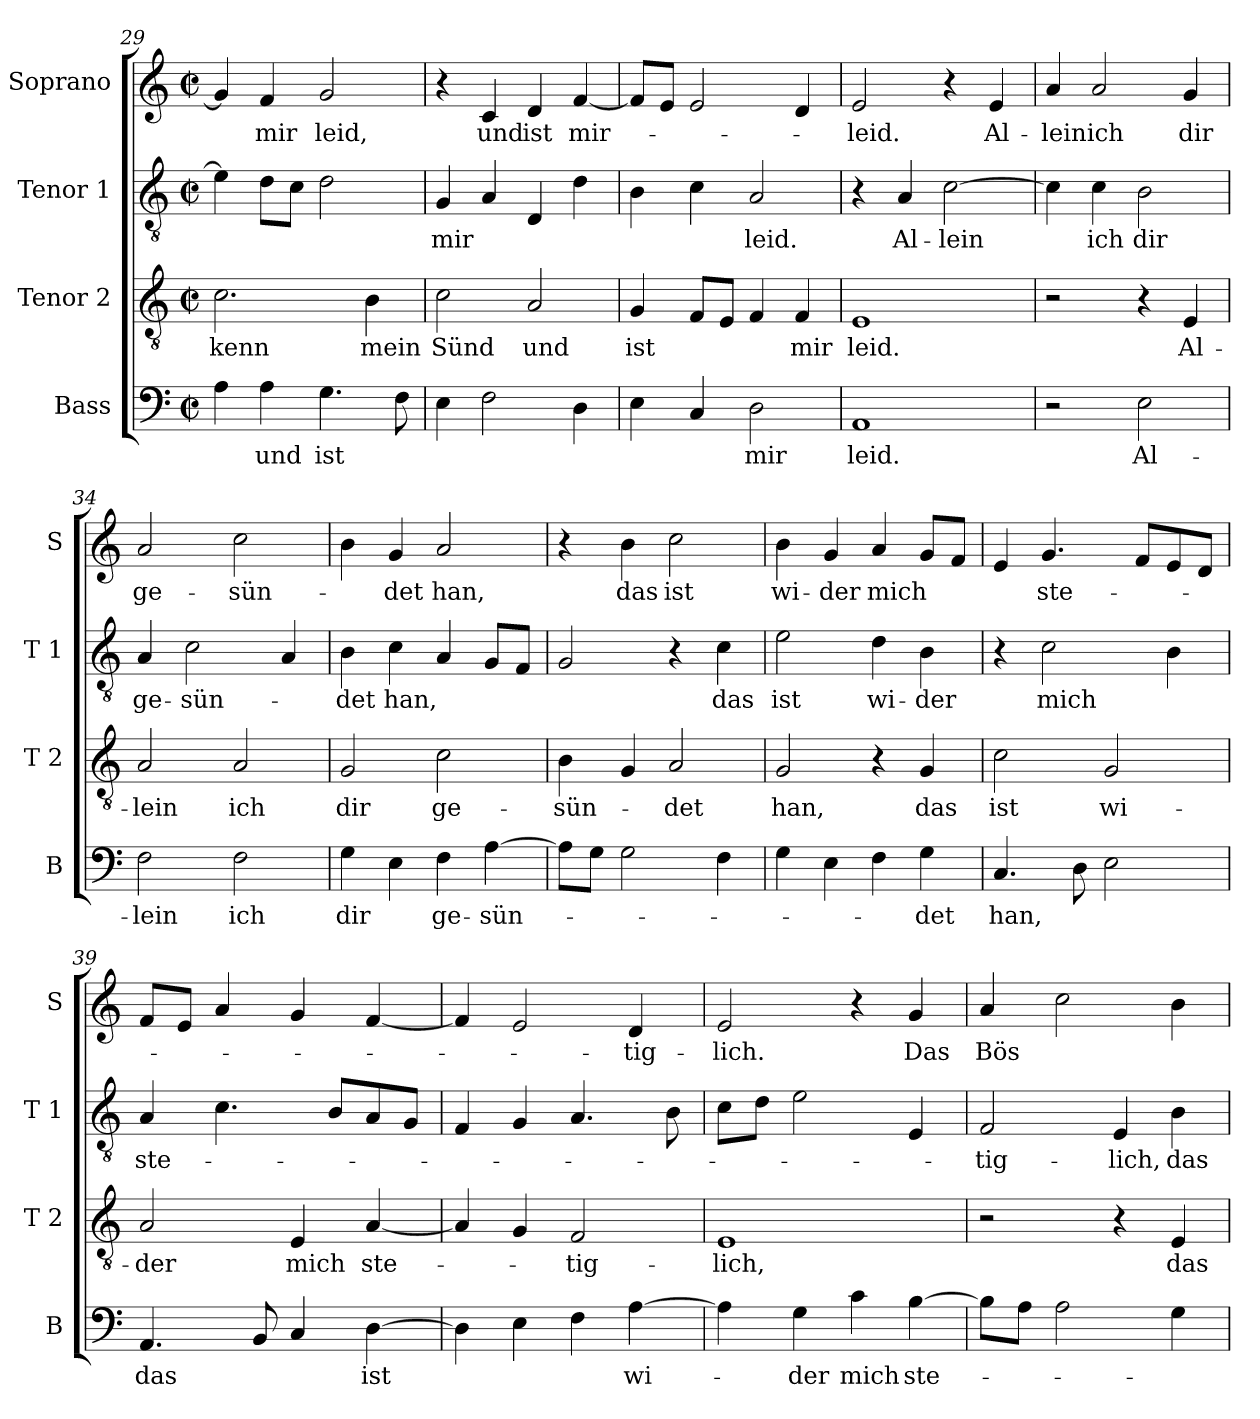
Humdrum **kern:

**kern	**text	**kern	**text	**kern	**text	**kern	**text
*part4	*part4	*part3	*part3	*part2	*part2	*part1	*part1
*staff4	*staff4	*staff3	*staff3	*staff2	*staff2	*staff1	*staff1
*I"Bass	*	*I"Tenor 2	*	*I"Tenor 1	*	*I"Soprano	*
*I'B	*	*I'T 2	*	*I'T 1	*	*I'S	*
*clefF4	*	*clefGv2	*	*clefGv2	*	*clefG2	*
*k[]	*	*k[]	*	*k[]	*	*k[]	*
*C:	*	*C:	*	*C:	*	*C:	*
*M2/2	*	*M2/2	*	*M2/2	*	*M2/2	*
*met(c|)	*	*met(c|)	*	*met(c|)	*	*met(c|)	*
=29	=29	=29	=29	=29	=29	=29	=29
!	!	!	!LO:LY:b	!	!	!	!
4A\	.	2.c\	kenn	4e\]	.	4g/]	.
!	!LO:LY:b	!	!	!	!	!	!LO:LY:b
4A\	und	.	.	8d\L	.	4f/	mir
.	.	.	.	8c\J	.	.	.
!	!LO:LY:b	!	!	!	!	!	!LO:LY:b
4.G\	ist	.	.	2d\	.	2g/	leid,
!	!	!	!LO:LY:b	!	!	!	!
.	.	4B\	mein	.	.	.	.
8F\	.	.	.	.	.	.	.
=30	=30	=30	=30	=30	=30	=30	=30
!	!	!	!LO:LY:b	!	!LO:LY:b	!	!
4E\	.	2c\	Sünd	4G/	mir	4r	.
!	!	!	!	!	!	!	!LO:LY:b
2F\	.	.	.	4A/	.	4c/	und
!	!	!	!LO:LY:b	!	!	!	!LO:LY:b
.	.	2A/	und	4D/	.	4d/	ist
!	!	!	!	!	!	!	!LO:LY:b
4D\	.	.	.	4d\	.	[4f/	mir-
!!LO:LB:g=z
=31	=31	=31	=31	=31	=31	=31	=31
!	!	!	!LO:LY:b	!	!	!	!
4E\	.	4G/	ist	4B\	.	8f/L]	.
.	.	.	.	.	.	8e/J	.
4C/	.	8F/L	.	4c\	.	2e/	.
.	.	8E/J	.	.	.	.	.
!	!LO:LY:b	!	!	!	!LO:LY:b	!	!
2D\	mir	4F/	.	2A/	leid.	.	.
!	!	!	!LO:LY:b	!	!	!	!
.	.	4F/	mir	.	.	4d/	.
=32	=32	=32	=32	=32	=32	=32	=32
!	!LO:LY:b	!	!LO:LY:b	!	!	!	!LO:LY:b
1AA	leid.	1E	leid.	4r	.	2e/	-leid.
!	!	!	!	!	!LO:LY:b	!	!
.	.	.	.	4A/	Al-	.	.
!	!	!	!	!	!LO:LY:b	!	!
.	.	.	.	[2c\	-lein	4r	.
!	!	!	!	!	!	!	!LO:LY:b
.	.	.	.	.	.	4e/	Al-
=33	=33	=33	=33	=33	=33	=33	=33
!	!	!	!	!	!	!	!LO:LY:b
2r	.	2r	.	4c\]	.	4a/	-lein
!	!	!	!	!	!LO:LY:b	!	!LO:LY:b
.	.	.	.	4c\	ich	2a/	ich
!	!LO:LY:b	!	!	!	!LO:LY:b	!	!
2E\	Al-	4r	.	2B\	dir	.	.
!	!	!	!LO:LY:b	!	!	!	!LO:LY:b
.	.	4E/	Al-	.	.	4g/	dir
=34	=34	=34	=34	=34	=34	=34	=34
!	!LO:LY:b	!	!LO:LY:b	!	!LO:LY:b	!	!LO:LY:b
2F\	-lein	2A/	-lein	4A/	ge-	2a/	ge-
!	!	!	!	!	!LO:LY:b	!	!
.	.	.	.	2c\	-sün-	.	.
!	!LO:LY:b	!	!LO:LY:b	!	!	!	!LO:LY:b
2F\	ich	2A/	ich	.	.	2cc\	-sün-
.	.	.	.	4A/	.	.	.
=35	=35	=35	=35	=35	=35	=35	=35
!	!LO:LY:b	!	!LO:LY:b	!	!LO:LY:b	!	!
4G\	dir	2G/	dir	4B\	-det	4b\	.
!	!	!	!	!	!LO:LY:b	!	!LO:LY:b
4E\	.	.	.	4c\	han,	4g/	-det
!	!LO:LY:b	!	!LO:LY:b	!	!	!	!LO:LY:b
4F\	ge-	2c\	ge-	4A/	.	2a/	han,
!	!LO:LY:b	!	!	!	!	!	!
[4A\	-sün-	.	.	8G/L	.	.	.
.	.	.	.	8F/J	.	.	.
=36	=36	=36	=36	=36	=36	=36	=36
!	!	!	!LO:LY:b	!	!	!	!
8A\L]	.	4B\	-sün-	2G/	.	4r	.
8G\J	.	.	.	.	.	.	.
!	!	!	!	!	!	!	!LO:LY:b
2G\	.	4G/	.	.	.	4b\	das
!	!	!	!LO:LY:b	!	!	!	!LO:LY:b
.	.	2A/	-det	4r	.	2cc\	ist
!	!	!	!	!	!LO:LY:b	!	!
4F\	.	.	.	4c\	das	.	.
!!LO:PB:g=z
=37	=37	=37	=37	=37	=37	=37	=37
!	!	!	!LO:LY:b	!	!LO:LY:b	!	!LO:LY:b
4G\	.	2G/	han,	2e\	ist	4b\	wi-
!	!	!	!	!	!	!	!LO:LY:b
4E\	.	.	.	.	.	4g/	-der
!	!	!	!	!	!LO:LY:b	!	!LO:LY:b
4F\	.	4r	.	4d\	wi-	4a/	mich
!	!LO:LY:b	!	!LO:LY:b	!	!LO:LY:b	!	!
4G\	-det	4G/	das	4B\	-der	8g/L	.
.	.	.	.	.	.	8f/J	.
=38	=38	=38	=38	=38	=38	=38	=38
!	!LO:LY:b	!	!LO:LY:b	!	!	!	!
4.C/	han,	2c\	ist	4r	.	4e/	.
!	!	!	!	!	!LO:LY:b	!	!LO:LY:b
.	.	.	.	2c\	mich	4.g/	ste-
8D\	.	.	.	.	.	.	.
!	!	!	!LO:LY:b	!	!	!	!
2E\	.	2G/	wi-	.	.	.	.
.	.	.	.	.	.	8f/L	.
.	.	.	.	4B\	.	8e/	.
.	.	.	.	.	.	8d/J	.
=39	=39	=39	=39	=39	=39	=39	=39
!	!LO:LY:b	!	!LO:LY:b	!	!LO:LY:b	!	!
4.AA/	das	2A/	-der	4A/	ste-	8f/L	.
.	.	.	.	.	.	8e/J	.
.	.	.	.	4.c\	.	4a/	.
8BB/	.	.	.	.	.	.	.
!	!	!	!LO:LY:b	!	!	!	!
4C/	.	4E/	mich	.	.	4g/	.
.	.	.	.	8B/L	.	.	.
!	!LO:LY:b	!	!LO:LY:b	!	!	!	!
[4D\	ist	[4A/	ste-	8A/	.	[4f/	.
.	.	.	.	8G/J	.	.	.
=40	=40	=40	=40	=40	=40	=40	=40
4D\]	.	4A/]	.	4F/	.	4f/]	.
4E\	.	4G/	.	4G/	.	2e/	.
!	!	!	!LO:LY:b	!	!	!	!
4F\	.	2F/	-tig-	4.A/	.	.	.
!	!LO:LY:b	!	!	!	!	!	!LO:LY:b
[4A\	wi-	.	.	.	.	4d/	-tig-
.	.	.	.	8B\	.	.	.
=41	=41	=41	=41	=41	=41	=41	=41
!	!	!	!LO:LY:b	!	!	!	!LO:LY:b
4A\]	.	1E	-lich,	8c\L	.	2e/	-lich.
.	.	.	.	8d\J	.	.	.
!	!LO:LY:b	!	!	!	!	!	!
4G\	-der	.	.	2e\	.	.	.
!	!LO:LY:b	!	!	!	!	!	!
4c\	mich	.	.	.	.	4r	.
!	!LO:LY:b	!	!	!	!	!	!LO:LY:b
[4B\	ste-	.	.	4E/	.	4g/	Das
=42	=42	=42	=42	=42	=42	=42	=42
!	!	!	!	!	!LO:LY:b	!	!LO:LY:b
8B\L]	.	2r	.	2F/	-tig-	4a/	Bös
8A\J	.	.	.	.	.	.	.
2A\	.	.	.	.	.	2cc\	.
!	!	!	!	!	!LO:LY:b	!	!
.	.	4r	.	4E/	-lich,	.	.
!	!	!	!LO:LY:b	!	!LO:LY:b	!	!
4G\	.	4E/	das	4B\	das	4b\	.
=	=	=	=	=	=	=	=
*-	*-	*-	*-	*-	*-	*-	*-
